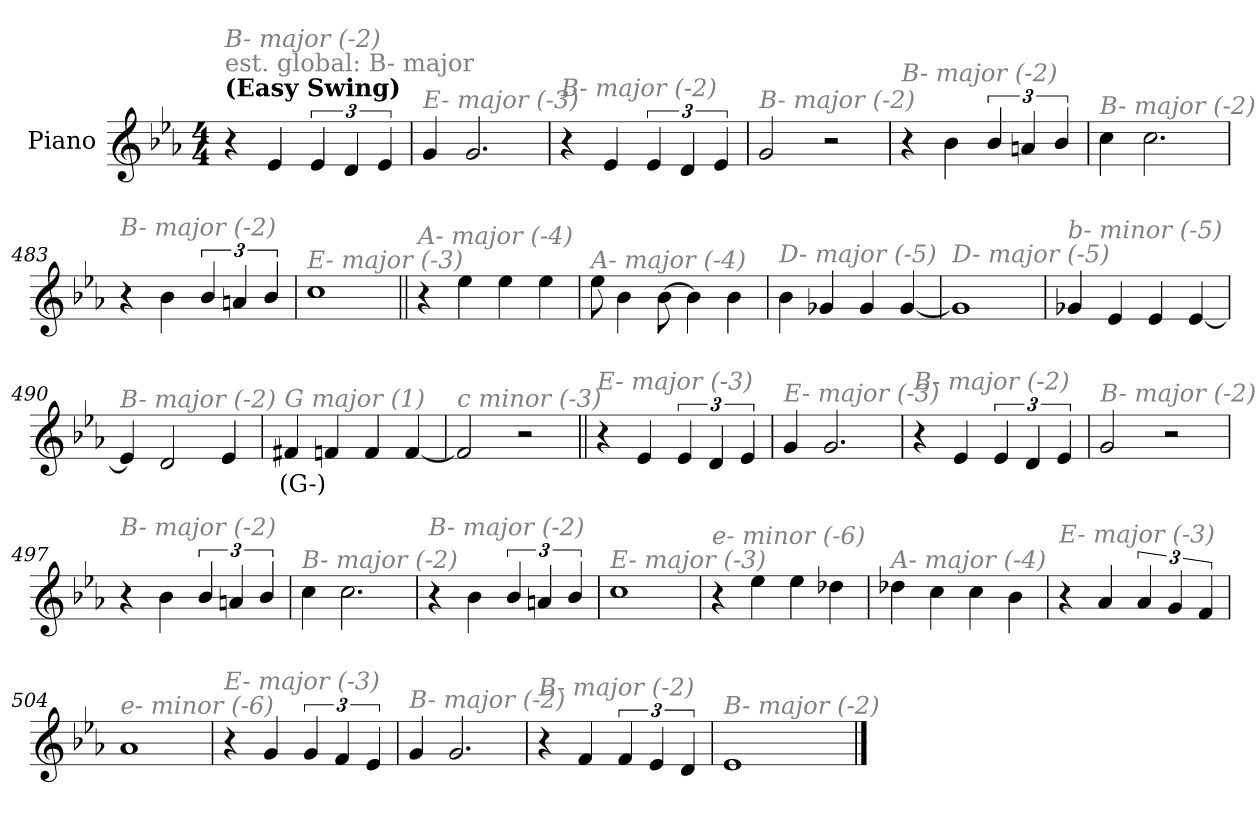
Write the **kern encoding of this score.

**kern	**text
*part1	*part1
*staff1	*staff1
*I"Piano	*
*I'Pno.	*
*clefG2	*
*k[b-e-a-]	*
*M4/4	*
=1	=1
!LO:TX:a:B:t=(Easy Swing)	!
!LO:TX:a:color=#808080:t=est. global&colon; B- major	!
!LO:TX:i:color=#808080:t=B- major (-2)	!
4r	.
4e-/	.
6e-/	.
6d/	.
6e-/	.
=478	=478
!LO:TX:i:color=#808080:t=E- major (-3)	!
4g/	.
2.g/	.
=479	=479
!LO:TX:i:color=#808080:t=B- major (-2)	!
4r	.
4e-/	.
6e-/	.
6d/	.
6e-/	.
=480	=480
!LO:TX:i:color=#808080:t=B- major (-2)	!
2g/	.
2r	.
!!LO:LB:g=z
=481	=481
!LO:TX:i:color=#808080:t=B- major (-2)	!
4r	.
4b-\	.
6b-/	.
6an/	.
6b-/	.
=482	=482
!LO:TX:i:color=#808080:t=B- major (-2)	!
4cc\	.
2.cc\	.
=483	=483
!LO:TX:i:color=#808080:t=B- major (-2)	!
4r	.
4b-\	.
6b-/	.
6an/	.
6b-/	.
=484	=484
!LO:TX:i:color=#808080:t=E- major (-3)	!
1cc	.
!!LO:LB:g=z
=485||	=485||
!LO:TX:i:color=#808080:t=A- major (-4)	!
4r	.
4ee-\	.
4ee-\	.
4ee-\	.
=486	=486
!LO:TX:i:color=#808080:t=A- major (-4)	!
8ee-\	.
4b-\	.
[8b-\	.
4b-\]	.
4b-\	.
=487	=487
!LO:TX:i:color=#808080:t=D- major (-5)	!
4b-\	.
4g-X/	.
4g-/	.
[4g-/	.
=488	=488
!LO:TX:i:color=#808080:t=D- major (-5)	!
1g-]	.
!!LO:LB:g=z
=489	=489
!LO:TX:i:color=#808080:t=b- minor (-5)	!
4g-X/	.
4e-/	.
4e-/	.
[4e-/	.
=490	=490
!LO:TX:i:color=#808080:t=B- major (-2)	!
4e-/]	.
2d/	.
4e-/	.
=491	=491
!LO:TX:i:color=#808080:t=G major (1)	!
4f#Xi/	(G-)
4f/	.
4f/	.
[4f/	.
=492	=492
!LO:TX:i:color=#808080:t=c minor (-3)	!
2f/]	.
2r	.
!!LO:LB:g=z
=493||	=493||
!LO:TX:i:color=#808080:t=E- major (-3)	!
4r	.
4e-/	.
6e-/	.
6d/	.
6e-/	.
=494	=494
!LO:TX:i:color=#808080:t=E- major (-3)	!
4g/	.
2.g/	.
=495	=495
!LO:TX:i:color=#808080:t=B- major (-2)	!
4r	.
4e-/	.
6e-/	.
6d/	.
6e-/	.
=496	=496
!LO:TX:i:color=#808080:t=B- major (-2)	!
2g/	.
2r	.
!!LO:LB:g=z
=497	=497
!LO:TX:i:color=#808080:t=B- major (-2)	!
4r	.
4b-\	.
6b-/	.
6an/	.
6b-/	.
=498	=498
!LO:TX:i:color=#808080:t=B- major (-2)	!
4cc\	.
2.cc\	.
=499	=499
!LO:TX:i:color=#808080:t=B- major (-2)	!
4r	.
4b-\	.
6b-/	.
6an/	.
6b-/	.
=500	=500
!LO:TX:i:color=#808080:t=E- major (-3)	!
1cc	.
!!LO:LB:g=z
=501	=501
!LO:TX:i:color=#808080:t=e- minor (-6)	!
4r	.
4ee-\	.
4ee-\	.
4dd-X\	.
=502	=502
!LO:TX:i:color=#808080:t=A- major (-4)	!
4dd-X\	.
4cc\	.
4cc\	.
4b-\	.
=503	=503
!LO:TX:i:color=#808080:t=E- major (-3)	!
4r	.
4a-/	.
6a-/	.
6g/	.
6f/	.
=504	=504
!LO:TX:i:color=#808080:t=e- minor (-6)	!
1a-	.
!!LO:LB:g=z
=505	=505
!LO:TX:i:color=#808080:t=E- major (-3)	!
4r	.
4g/	.
6g/	.
6f/	.
6e-/	.
=506	=506
!LO:TX:i:color=#808080:t=B- major (-2)	!
4g/	.
2.g/	.
=507	=507
!LO:TX:i:color=#808080:t=B- major (-2)	!
4r	.
4f/	.
6f/	.
6e-/	.
6d/	.
=508	=508
!LO:TX:i:color=#808080:t=B- major (-2)	!
1e-	.
==	==
*-	*-
